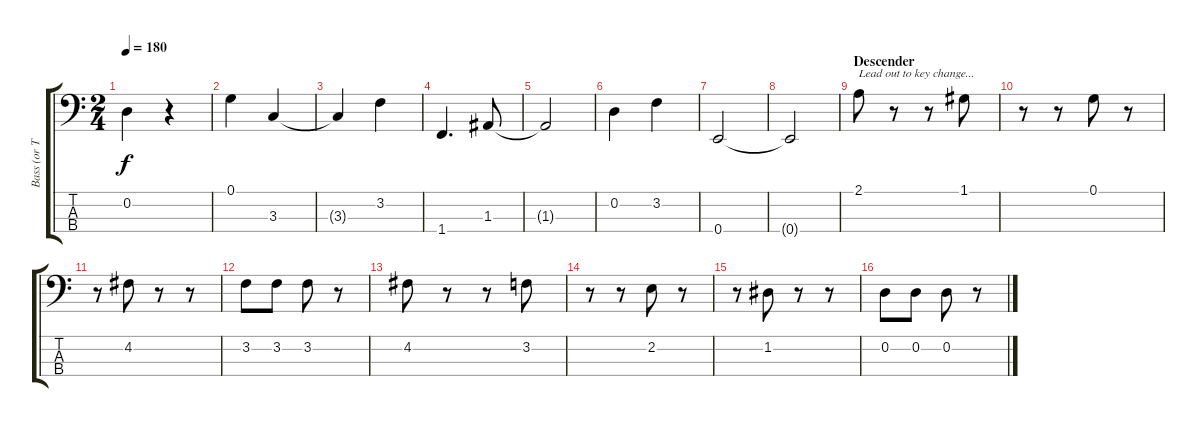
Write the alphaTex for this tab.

\track ("Bass (or Tuba!)" "Bass (or T") {instrument electricbassfinger}
\staff {score tabs}
\tuning (G2 D2 A1 E1) {hide}
\ts (2 4)
\tempo 180
\clef f4
\ks c
0.2.4{dy f} r.4 |
0.1.4 3.3.4 |
3.3{t}.4 3.2.4 |
1.4.4{d} 1.3.8 |
1.3{t}.2 |
0.2.4 3.2.4 |
0.4.2 |
0.4{t}.2 |
\section ("" "Descender")
2.1.8{txt "Lead out to key change..."} r.8 r.8 1.1.8 |
r.8 r.8 0.1.8 r.8 |
r.8 4.2.8 r.8 r.8 |
3.2.8 3.2.8 3.2.8 r.8 |
4.2.8 r.8 r.8 3.2.8 |
r.8 r.8 2.2.8 r.8 |
r.8 1.2.8 r.8 r.8 |
0.2.8 0.2.8 0.2.8 r.8
